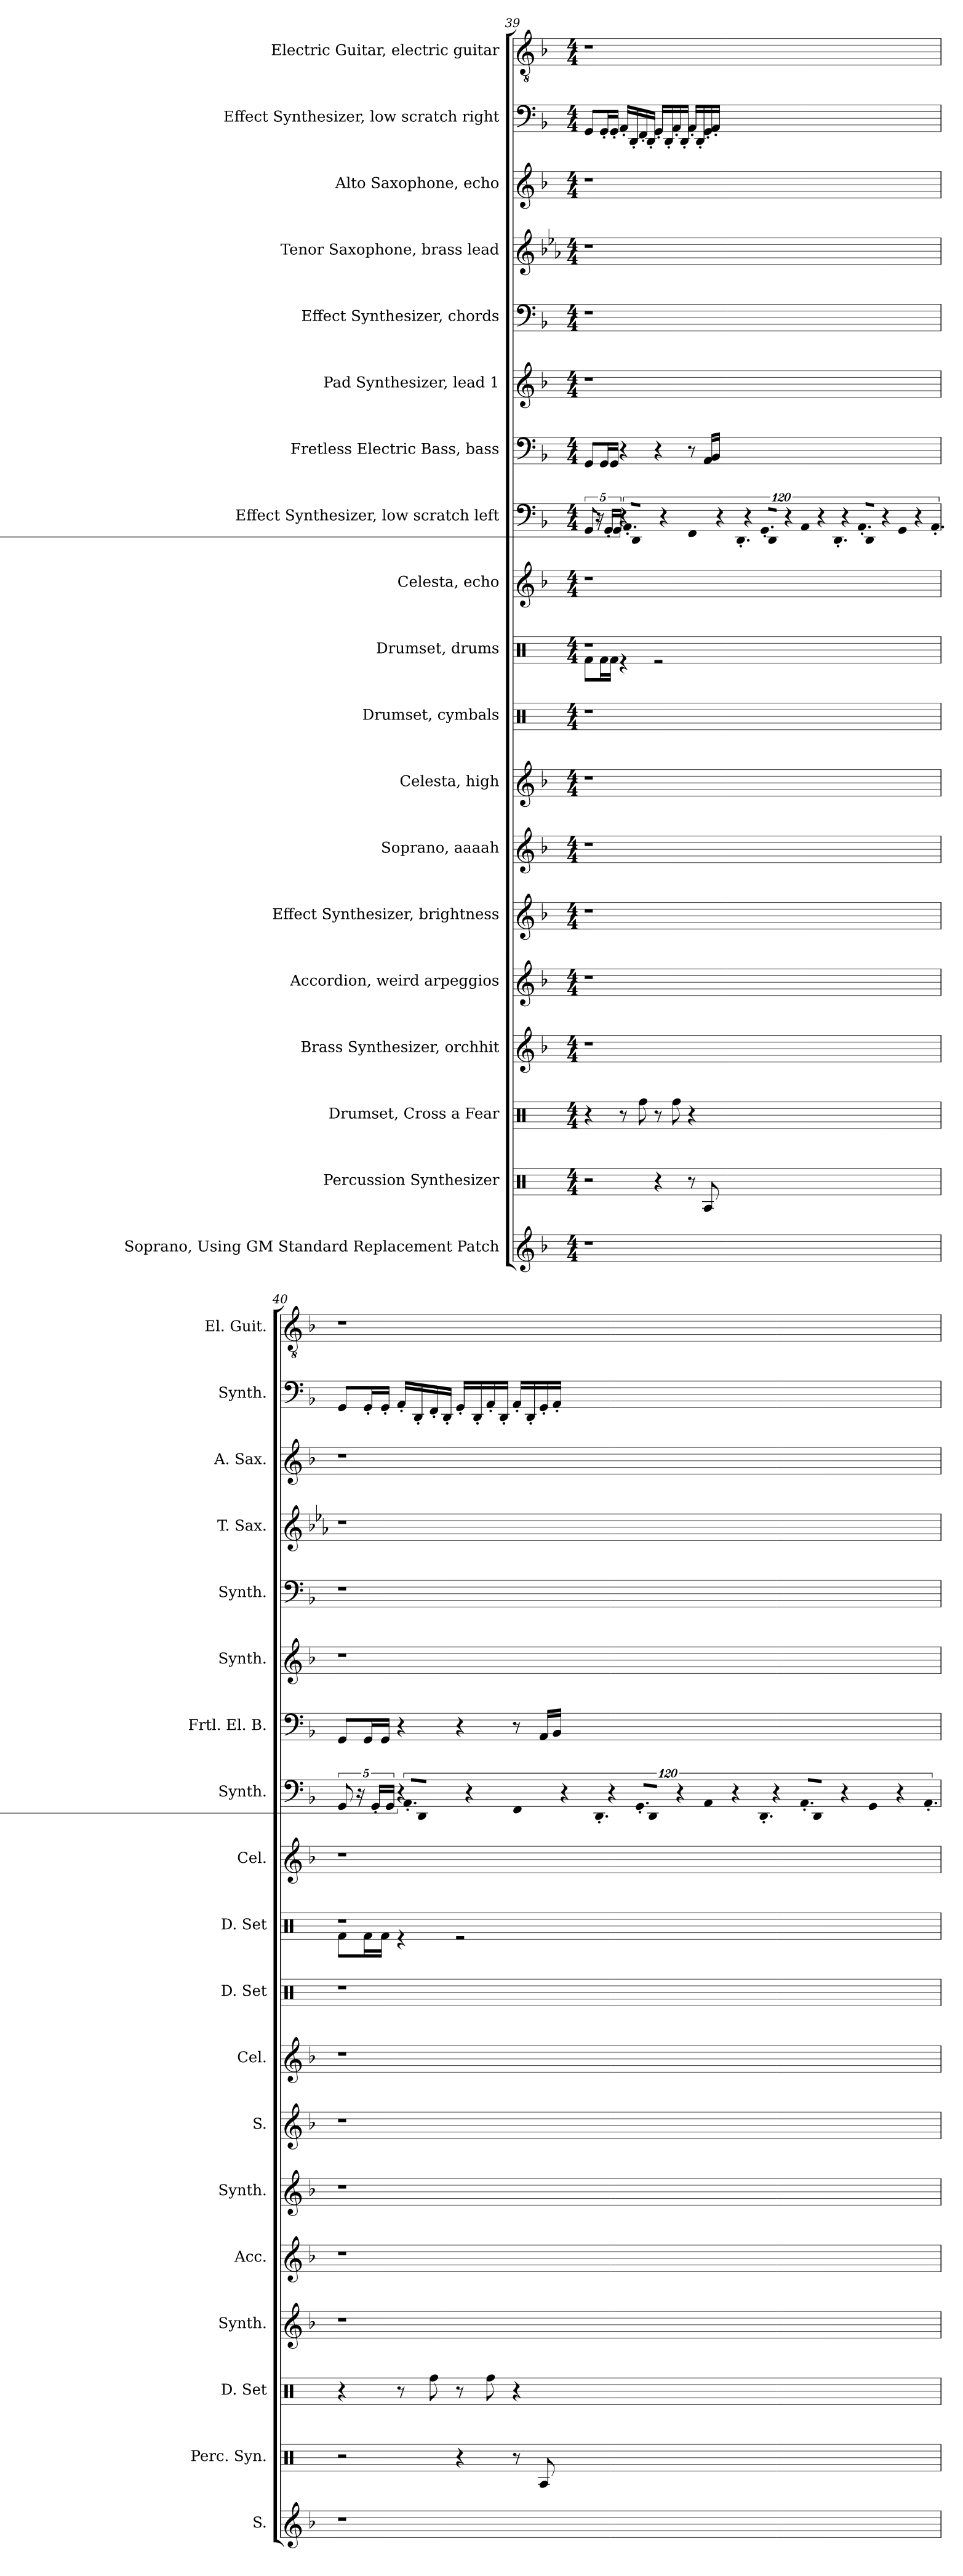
**kern	**kern	**kern	**kern	**kern	**kern	**kern	**kern	**kern	**kern	**kern	**kern	**kern	**kern	**kern	**kern	**kern	**kern	**kern
*part19	*part18	*part17	*part16	*part15	*part14	*part13	*part12	*part11	*part10	*part9	*part8	*part7	*part6	*part5	*part4	*part3	*part2	*part1
*staff19	*staff18	*staff17	*staff16	*staff15	*staff14	*staff13	*staff12	*staff11	*staff10	*staff9	*staff8	*staff7	*staff6	*staff5	*staff4	*staff3	*staff2	*staff1
*I"Soprano, Using GM Standard Replacement Patch	*I"Percussion Synthesizer	*I"Drumset, Cross a Fear	*I"Brass Synthesizer, orchhit	*I"Accordion, weird arpeggios	*I"Effect Synthesizer, brightness	*I"Soprano, aaaah	*I"Celesta, high	*I"Drumset, cymbals	*I"Drumset, drums	*I"Celesta, echo	*I"Effect Synthesizer, low scratch left	*I"Fretless Electric Bass, bass	*I"Pad Synthesizer, lead 1	*I"Effect Synthesizer, chords	*I"Tenor Saxophone, brass lead	*I"Alto Saxophone, echo	*I"Effect Synthesizer, low scratch right	*I"Electric Guitar, electric guitar
*I'S.	*I'Perc. Syn.	*I'D. Set	*I'Synth.	*I'Acc.	*I'Synth.	*I'S.	*I'Cel.	*I'D. Set	*I'D. Set	*I'Cel.	*I'Synth.	*I'Frtl. El. B.	*I'Synth.	*I'Synth.	*I'T. Sax.	*I'A. Sax.	*I'Synth.	*I'El. Guit.
!!LO:PB:g=z
*clefG2	*clefX	*clefX	*clefG2	*clefG2	*clefG2	*clefG2	*clefG2	*clefX	*clefX	*clefG2	*clefF4	*clefF4	*clefG2	*clefF4	*clefG2	*clefG2	*clefF4	*clefGv2
*	*	*	*	*	*	*	*ITrd-7c-12	*	*	*ITrd-7c-12	*	*ITrd7c12	*	*	*ITrd8c14	*ITrd5c9	*	*
*k[b-]	*k[]	*k[]	*k[b-]	*k[b-]	*k[b-]	*k[b-]	*k[b-]	*k[]	*k[]	*k[b-]	*k[b-]	*k[b-]	*k[b-]	*k[b-]	*k[b-e-a-]	*k[b-e-a-d-]	*k[b-]	*k[b-]
*M4/4	*M4/4	*M4/4	*M4/4	*M4/4	*M4/4	*M4/4	*M4/4	*M4/4	*M4/4	*M4/4	*M4/4	*M4/4	*M4/4	*M4/4	*M4/4	*M4/4	*M4/4	*M4/4
=39	=39	=39	=39	=39	=39	=39	=39	=39	=39	=39	=39	=39	=39	=39	=39	=39	=39	=39
*	*	*	*	*	*	*	*	*	*^	*	*	*	*	*	*	*	*	*
1r	2r	4r	1r	1r	1r	1r	1r	1r	1r	8Rf\L	1r	10GG/	8GGG/L	1r	1r	1r	1r	8GG/L	1r
.	.	.	.	.	.	.	.	.	.	.	.	20r	.	.	.	.	.	.	.
.	.	.	.	.	.	.	.	.	.	16Rf\L	.	.	16GGG/L	.	.	.	.	16GG'/L	.
.	.	.	.	.	.	.	.	.	.	.	.	20GG'/LL	.	.	.	.	.	.	.
.	.	.	.	.	.	.	.	.	.	16Rf\JJ	.	.	16GGG/JJ	.	.	.	.	16GG'/JJ	.
.	.	.	.	.	.	.	.	.	.	.	.	20GG/JJ	.	.	.	.	.	.	.
!	!	!	!	!	!	!	!	!	!	!	!	!LO:N:vis=64	!	!	!	!	!	!	!
.	.	8r	.	.	.	.	.	.	.	4r	.	960%17r	4r	.	.	.	.	16AA'/LL	.
!	!	!	!	!	!	!	!	!	!	!	!	!LO:N:vis=32.	!	!	!	!	!	!	!
.	.	.	.	.	.	.	.	.	.	.	.	1920%103AA'/LLL	.	.	.	.	.	.	.
.	.	.	.	.	.	.	.	.	.	.	.	.	.	.	.	.	.	16DD'/	.
!	!	!	!	!	!	!	!	!	!	!	!	!LO:N:vis=32	!	!	!	!	!	!	!
.	.	.	.	.	.	.	.	.	.	.	.	640%23DD/JJJ	.	.	.	.	.	.	.
!	!	!	!	!	!	!	!	!	!	!	!	!LO:N:vis=32	!	!	!	!	!	!	!
.	.	.	.	.	.	.	.	.	.	.	.	640%23r	.	.	.	.	.	.	.
.	.	8Rff\	.	.	.	.	.	.	.	.	.	.	.	.	.	.	.	16FF'/	.
!	!	!	!	!	!	!	!	!	!	!	!	!LO:N:vis=32	!	!	!	!	!	!	!
.	.	.	.	.	.	.	.	.	.	.	.	640%23FF/	.	.	.	.	.	.	.
!	!	!	!	!	!	!	!	!	!	!	!	!LO:N:vis=64	!	!	!	!	!	!	!
.	.	.	.	.	.	.	.	.	.	.	.	960%17r	.	.	.	.	.	.	.
.	.	.	.	.	.	.	.	.	.	.	.	.	.	.	.	.	.	16DD'/JJ	.
!	!	!	!	!	!	!	!	!	!	!	!	!LO:N:vis=32.	!	!	!	!	!	!	!
.	.	.	.	.	.	.	.	.	.	.	.	1920%103DD'/	.	.	.	.	.	.	.
.	4r	8r	.	.	.	.	.	.	.	2r	.	.	4r	.	.	.	.	16GG'/LL	.
!	!	!	!	!	!	!	!	!	!	!	!	!LO:N:vis=64	!	!	!	!	!	!	!
.	.	.	.	.	.	.	.	.	.	.	.	960%17r	.	.	.	.	.	.	.
!	!	!	!	!	!	!	!	!	!	!	!	!LO:N:vis=32.	!	!	!	!	!	!	!
.	.	.	.	.	.	.	.	.	.	.	.	1920%103GG'/LLL	.	.	.	.	.	.	.
.	.	.	.	.	.	.	.	.	.	.	.	.	.	.	.	.	.	16DD'/	.
!	!	!	!	!	!	!	!	!	!	!	!	!LO:N:vis=32	!	!	!	!	!	!	!
.	.	.	.	.	.	.	.	.	.	.	.	640%23DD/JJJ	.	.	.	.	.	.	.
!	!	!	!	!	!	!	!	!	!	!	!	!LO:N:vis=32	!	!	!	!	!	!	!
.	.	.	.	.	.	.	.	.	.	.	.	640%23r	.	.	.	.	.	.	.
.	.	8Rff\	.	.	.	.	.	.	.	.	.	.	.	.	.	.	.	16AA'/	.
!	!	!	!	!	!	!	!	!	!	!	!	!LO:N:vis=32	!	!	!	!	!	!	!
.	.	.	.	.	.	.	.	.	.	.	.	640%23AA/	.	.	.	.	.	.	.
!	!	!	!	!	!	!	!	!	!	!	!	!LO:N:vis=64	!	!	!	!	!	!	!
.	.	.	.	.	.	.	.	.	.	.	.	960%17r	.	.	.	.	.	.	.
.	.	.	.	.	.	.	.	.	.	.	.	.	.	.	.	.	.	16DD'/JJ	.
!	!	!	!	!	!	!	!	!	!	!	!	!LO:N:vis=32.	!	!	!	!	!	!	!
.	.	.	.	.	.	.	.	.	.	.	.	1920%103DD'/	.	.	.	.	.	.	.
.	8r	4r	.	.	.	.	.	.	.	.	.	.	8r	.	.	.	.	16AA'/LL	.
!	!	!	!	!	!	!	!	!	!	!	!	!LO:N:vis=64	!	!	!	!	!	!	!
.	.	.	.	.	.	.	.	.	.	.	.	960%17r	.	.	.	.	.	.	.
!	!	!	!	!	!	!	!	!	!	!	!	!LO:N:vis=32.	!	!	!	!	!	!	!
.	.	.	.	.	.	.	.	.	.	.	.	1920%103AA'/LLL	.	.	.	.	.	.	.
.	.	.	.	.	.	.	.	.	.	.	.	.	.	.	.	.	.	16DD'/	.
!	!	!	!	!	!	!	!	!	!	!	!	!LO:N:vis=32	!	!	!	!	!	!	!
.	.	.	.	.	.	.	.	.	.	.	.	640%23DD/JJJ	.	.	.	.	.	.	.
!	!	!	!	!	!	!	!	!	!	!	!	!LO:N:vis=32	!	!	!	!	!	!	!
.	.	.	.	.	.	.	.	.	.	.	.	640%23r	.	.	.	.	.	.	.
.	8RA/	.	.	.	.	.	.	.	.	.	.	.	16AAA/LL	.	.	.	.	16GG'/	.
!	!	!	!	!	!	!	!	!	!	!	!	!LO:N:vis=32	!	!	!	!	!	!	!
.	.	.	.	.	.	.	.	.	.	.	.	640%23GG/	.	.	.	.	.	.	.
!	!	!	!	!	!	!	!	!	!	!	!	!LO:N:vis=64	!	!	!	!	!	!	!
.	.	.	.	.	.	.	.	.	.	.	.	960%17r	.	.	.	.	.	.	.
.	.	.	.	.	.	.	.	.	.	.	.	.	16BBB-/JJ	.	.	.	.	16AA'/JJ	.
!	!	!	!	!	!	!	!	!	!	!	!	!LO:N:vis=32.	!	!	!	!	!	!	!
.	.	.	.	.	.	.	.	.	.	.	.	1920%103AA'/	.	.	.	.	.	.	.
640ryy	640ryy	640ryy	640ryy	640ryy	640ryy	640ryy	640ryy	640ryy	640ryy	640ryy	640ryy	.	640ryy	640ryy	640ryy	640ryy	640ryy	640ryy	640ryy
!!LO:PB:g=z
=40	=40	=40	=40	=40	=40	=40	=40	=40	=40	=40	=40	=40	=40	=40	=40	=40	=40	=40	=40
1r	2r	4r	1r	1r	1r	1r	1r	1r	1r	8Rf\L	1r	10GG/	8GGG/L	1r	1r	1r	1r	8GG/L	1r
.	.	.	.	.	.	.	.	.	.	.	.	20r	.	.	.	.	.	.	.
.	.	.	.	.	.	.	.	.	.	16Rf\L	.	.	16GGG/L	.	.	.	.	16GG'/L	.
.	.	.	.	.	.	.	.	.	.	.	.	20GG'/LL	.	.	.	.	.	.	.
.	.	.	.	.	.	.	.	.	.	16Rf\JJ	.	.	16GGG/JJ	.	.	.	.	16GG'/JJ	.
.	.	.	.	.	.	.	.	.	.	.	.	20GG/JJ	.	.	.	.	.	.	.
!	!	!	!	!	!	!	!	!	!	!	!	!LO:N:vis=64	!	!	!	!	!	!	!
.	.	8r	.	.	.	.	.	.	.	4r	.	960%17r	4r	.	.	.	.	16AA'/LL	.
!	!	!	!	!	!	!	!	!	!	!	!	!LO:N:vis=32.	!	!	!	!	!	!	!
.	.	.	.	.	.	.	.	.	.	.	.	1920%103AA'/LLL	.	.	.	.	.	.	.
.	.	.	.	.	.	.	.	.	.	.	.	.	.	.	.	.	.	16DD'/	.
!	!	!	!	!	!	!	!	!	!	!	!	!LO:N:vis=32	!	!	!	!	!	!	!
.	.	.	.	.	.	.	.	.	.	.	.	640%23DD/JJJ	.	.	.	.	.	.	.
!	!	!	!	!	!	!	!	!	!	!	!	!LO:N:vis=32	!	!	!	!	!	!	!
.	.	.	.	.	.	.	.	.	.	.	.	640%23r	.	.	.	.	.	.	.
.	.	8Rff\	.	.	.	.	.	.	.	.	.	.	.	.	.	.	.	16FF'/	.
!	!	!	!	!	!	!	!	!	!	!	!	!LO:N:vis=32	!	!	!	!	!	!	!
.	.	.	.	.	.	.	.	.	.	.	.	640%23FF/	.	.	.	.	.	.	.
!	!	!	!	!	!	!	!	!	!	!	!	!LO:N:vis=64	!	!	!	!	!	!	!
.	.	.	.	.	.	.	.	.	.	.	.	960%17r	.	.	.	.	.	.	.
.	.	.	.	.	.	.	.	.	.	.	.	.	.	.	.	.	.	16DD'/JJ	.
!	!	!	!	!	!	!	!	!	!	!	!	!LO:N:vis=32.	!	!	!	!	!	!	!
.	.	.	.	.	.	.	.	.	.	.	.	1920%103DD'/	.	.	.	.	.	.	.
.	4r	8r	.	.	.	.	.	.	.	2r	.	.	4r	.	.	.	.	16GG'/LL	.
!	!	!	!	!	!	!	!	!	!	!	!	!LO:N:vis=64	!	!	!	!	!	!	!
.	.	.	.	.	.	.	.	.	.	.	.	960%17r	.	.	.	.	.	.	.
!	!	!	!	!	!	!	!	!	!	!	!	!LO:N:vis=32.	!	!	!	!	!	!	!
.	.	.	.	.	.	.	.	.	.	.	.	1920%103GG'/LLL	.	.	.	.	.	.	.
.	.	.	.	.	.	.	.	.	.	.	.	.	.	.	.	.	.	16DD'/	.
!	!	!	!	!	!	!	!	!	!	!	!	!LO:N:vis=32	!	!	!	!	!	!	!
.	.	.	.	.	.	.	.	.	.	.	.	640%23DD/JJJ	.	.	.	.	.	.	.
!	!	!	!	!	!	!	!	!	!	!	!	!LO:N:vis=32	!	!	!	!	!	!	!
.	.	.	.	.	.	.	.	.	.	.	.	640%23r	.	.	.	.	.	.	.
.	.	8Rff\	.	.	.	.	.	.	.	.	.	.	.	.	.	.	.	16AA'/	.
!	!	!	!	!	!	!	!	!	!	!	!	!LO:N:vis=32	!	!	!	!	!	!	!
.	.	.	.	.	.	.	.	.	.	.	.	640%23AA/	.	.	.	.	.	.	.
!	!	!	!	!	!	!	!	!	!	!	!	!LO:N:vis=64	!	!	!	!	!	!	!
.	.	.	.	.	.	.	.	.	.	.	.	960%17r	.	.	.	.	.	.	.
.	.	.	.	.	.	.	.	.	.	.	.	.	.	.	.	.	.	16DD'/JJ	.
!	!	!	!	!	!	!	!	!	!	!	!	!LO:N:vis=32.	!	!	!	!	!	!	!
.	.	.	.	.	.	.	.	.	.	.	.	1920%103DD'/	.	.	.	.	.	.	.
.	8r	4r	.	.	.	.	.	.	.	.	.	.	8r	.	.	.	.	16AA'/LL	.
!	!	!	!	!	!	!	!	!	!	!	!	!LO:N:vis=64	!	!	!	!	!	!	!
.	.	.	.	.	.	.	.	.	.	.	.	960%17r	.	.	.	.	.	.	.
!	!	!	!	!	!	!	!	!	!	!	!	!LO:N:vis=32.	!	!	!	!	!	!	!
.	.	.	.	.	.	.	.	.	.	.	.	1920%103AA'/LLL	.	.	.	.	.	.	.
.	.	.	.	.	.	.	.	.	.	.	.	.	.	.	.	.	.	16DD'/	.
!	!	!	!	!	!	!	!	!	!	!	!	!LO:N:vis=32	!	!	!	!	!	!	!
.	.	.	.	.	.	.	.	.	.	.	.	640%23DD/JJJ	.	.	.	.	.	.	.
!	!	!	!	!	!	!	!	!	!	!	!	!LO:N:vis=32	!	!	!	!	!	!	!
.	.	.	.	.	.	.	.	.	.	.	.	640%23r	.	.	.	.	.	.	.
.	8RA/	.	.	.	.	.	.	.	.	.	.	.	16AAA/LL	.	.	.	.	16GG'/	.
!	!	!	!	!	!	!	!	!	!	!	!	!LO:N:vis=32	!	!	!	!	!	!	!
.	.	.	.	.	.	.	.	.	.	.	.	640%23GG/	.	.	.	.	.	.	.
!	!	!	!	!	!	!	!	!	!	!	!	!LO:N:vis=64	!	!	!	!	!	!	!
.	.	.	.	.	.	.	.	.	.	.	.	960%17r	.	.	.	.	.	.	.
.	.	.	.	.	.	.	.	.	.	.	.	.	16BBB-/JJ	.	.	.	.	16AA'/JJ	.
!	!	!	!	!	!	!	!	!	!	!	!	!LO:N:vis=32.	!	!	!	!	!	!	!
.	.	.	.	.	.	.	.	.	.	.	.	1920%103AA'/	.	.	.	.	.	.	.
640ryy	640ryy	640ryy	640ryy	640ryy	640ryy	640ryy	640ryy	640ryy	640ryy	640ryy	640ryy	.	640ryy	640ryy	640ryy	640ryy	640ryy	640ryy	640ryy
*	*	*	*	*	*	*	*	*	*v	*v	*	*	*	*	*	*	*	*	*
=	=	=	=	=	=	=	=	=	=	=	=	=	=	=	=	=	=	=
*-	*-	*-	*-	*-	*-	*-	*-	*-	*-	*-	*-	*-	*-	*-	*-	*-	*-	*-
